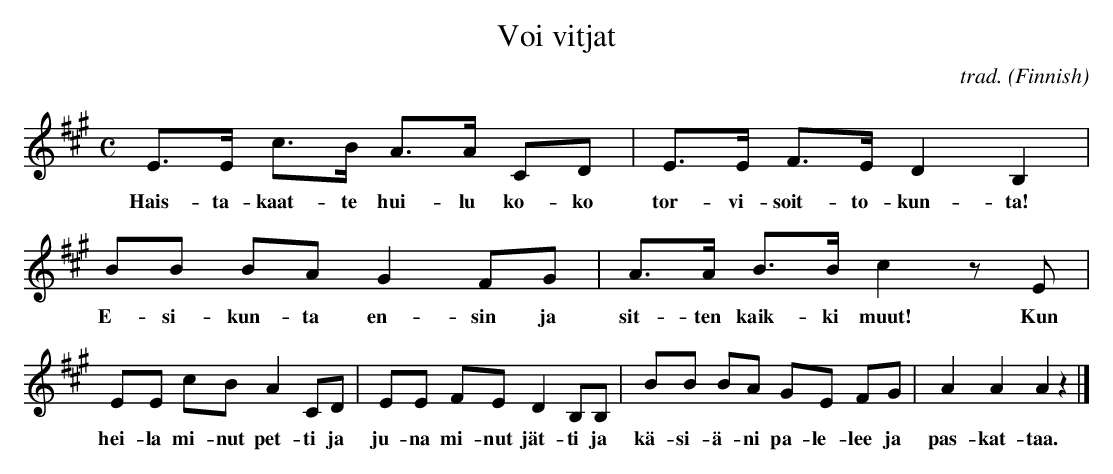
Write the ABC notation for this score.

X:1
T:Voi vitjat
C:trad.
O:Finnish
M:C
L:1/8
K:A major
E>E c>B A>A CD | E>E F>E D2 B,2 | BB BA G2 FG | A>A B>B c2 z E |
w:Hais-ta-kaat-te hui-lu ko-ko | tor-vi-soit-to-kun-ta! | E-si-kun-ta en-sin ja | sit-ten kaik-ki muut! Kun
EE cB A2 CD | EE FE D2 B,B, | BB BA GE FG | A2 A2 A2 z2 |]
w:hei-la mi-nut pet-ti ja | ju-na mi-nut jät-ti ja | kä-si-ä-ni pa-le-lee ja | pas-kat-taa.
